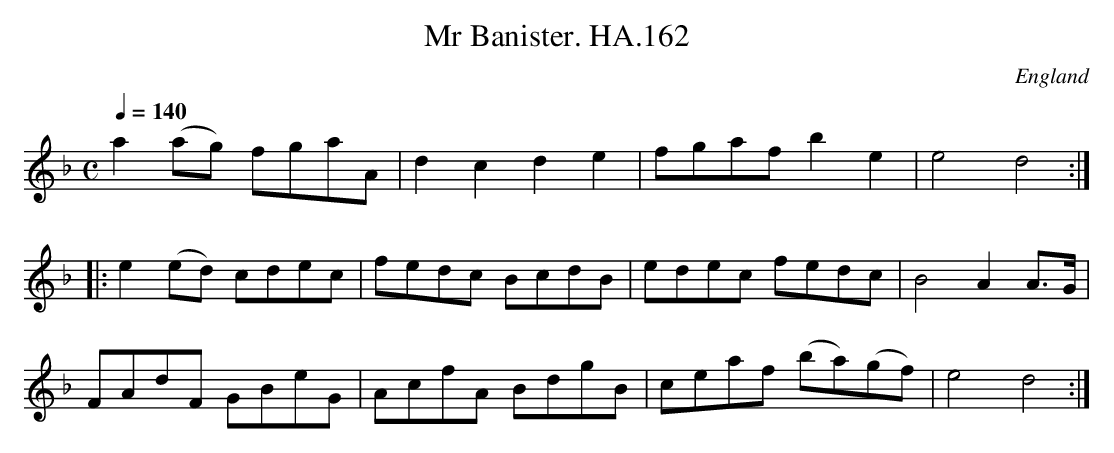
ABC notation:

X:1
T:Mr Banister. HA.162
M:C
L:1/8
Q:1/4=140
O:England
K:D minor
a2 (ag) fgaA|d2c2 d2e2|fgaf b2e2|e4 d4:|!
|:e2 (ed) cdec|fedc BcdB|edec fedc|B4 A2 A>G|!
FAdF GBeG|AcfA BdgB|ceaf (ba)(gf)|e4d4:|
